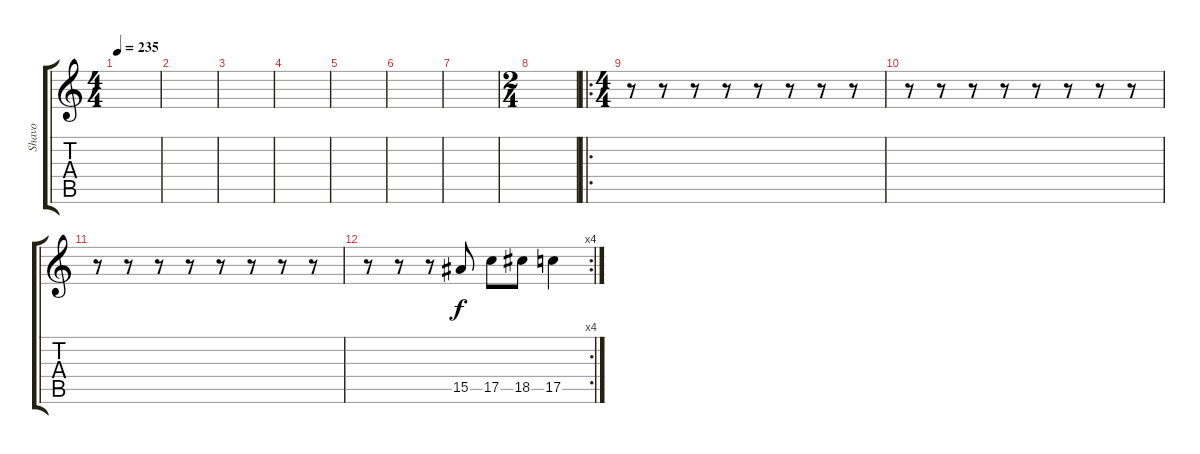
\track ("Shavo" "Shavo") {instrument distortionguitar}
\staff {score tabs}
\tuning (D4 A3 F3 C3 G2 C2) {hide}
\ts (4 4)
\tempo 235
\clef g2
\ks c
|
|
|
|
|
|
|
\ts (2 4)
|
\ro
\ts (4 4)
r.8 r.8 r.8 r.8 r.8 r.8 r.8 r.8 |
r.8 r.8 r.8 r.8 r.8 r.8 r.8 r.8 |
r.8 r.8 r.8 r.8 r.8 r.8 r.8 r.8 |
\rc 4
r.8 r.8 r.8 15.5.8{instrument synthstrings1} 17.5.8 18.5.8 17.5.4
